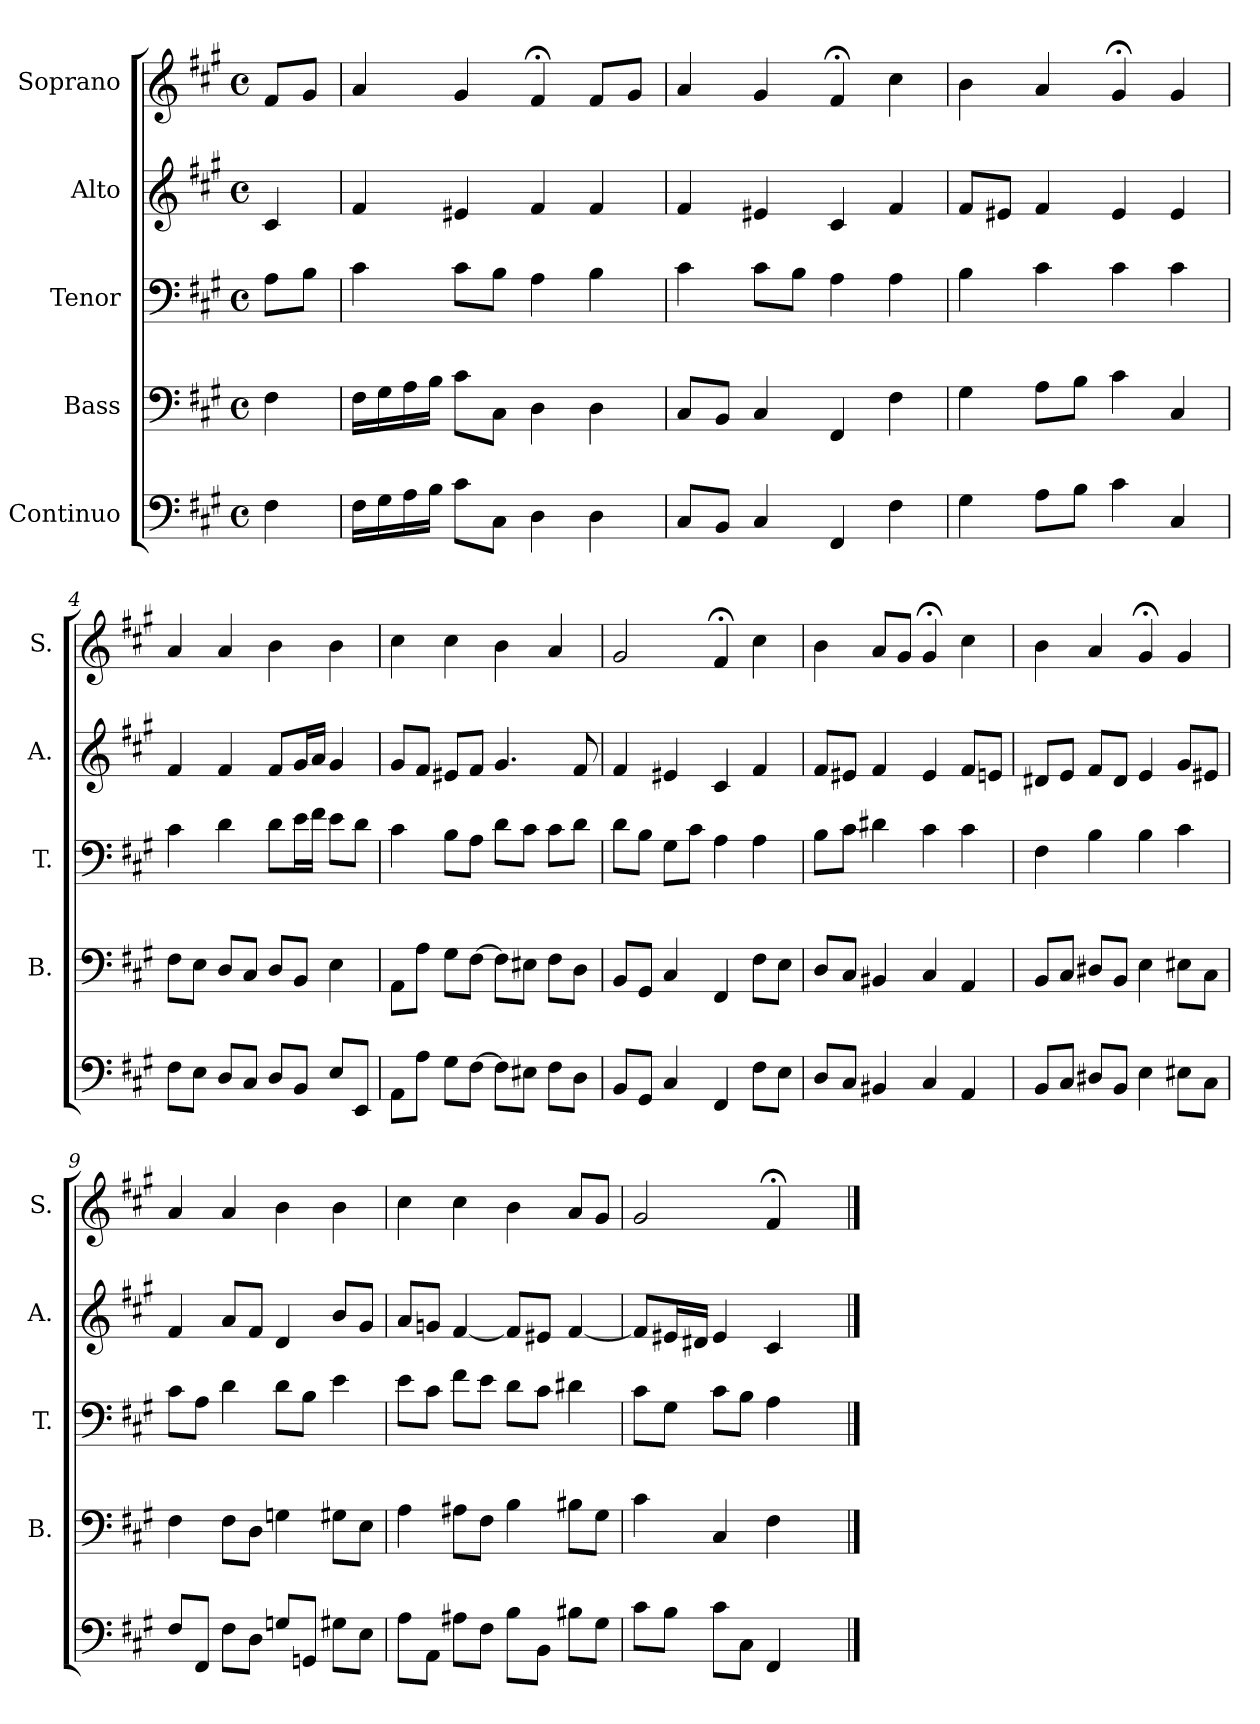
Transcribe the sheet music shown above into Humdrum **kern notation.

**kern	**kern	**kern	**kern	**kern
*part5	*part4	*part3	*part2	*part1
*staff5	*staff4	*staff3	*staff2	*staff1
*I"Continuo	*I"Bass	*I"Tenor	*I"Alto	*I"Soprano
*	*I'B.	*I'T.	*I'A.	*I'S.
*clefF4	*clefF4	*clefF4	*clefG2	*clefG2
*k[f#c#g#]	*k[f#c#g#]	*k[f#c#g#]	*k[f#c#g#]	*k[f#c#g#]
*f#:	*f#:	*f#:	*f#:	*f#:
*M4/4	*M4/4	*M4/4	*M4/4	*M4/4
*met(c)	*met(c)	*met(c)	*met(c)	*met(c)
=	=	=	=	=
4F#\	4F#\	8A\L	4c#/	8f#/L
.	.	8B\J	.	8g#/J
=1	=1	=1	=1	=1
16F#\LL	16F#\LL	4c#\	4f#/	4a/
16G#\	16G#\	.	.	.
16A\	16A\	.	.	.
16B\JJ	16B\JJ	.	.	.
8c#\L	8c#\L	8c#\L	4e#X/	4g#/
8C#\J	8C#\J	8B\J	.	.
4D\	4D\	4A\	4f#/	4f#;</
4D\	4D\	4B\	4f#/	8f#/L
.	.	.	.	8g#/J
=2	=2	=2	=2	=2
8C#/L	8C#/L	4c#\	4f#/	4a/
8BB/J	8BB/J	.	.	.
4C#/	4C#/	8c#\L	4e#X/	4g#/
.	.	8B\J	.	.
4FF#/	4FF#/	4A\	4c#/	4f#;</
4F#\	4F#\	4A\	4f#/	4cc#\
=3	=3	=3	=3	=3
4G#\	4G#\	4B\	8f#/L	4b\
.	.	.	8e#X/J	.
8A\L	8A\L	4c#\	4f#/	4a/
8B\J	8B\J	.	.	.
4c#\	4c#\	4c#\	4e#/	4g#;</
4C#/	4C#/	4c#\	4e#/	4g#/
!!LO:LB:g=z
=4	=4	=4	=4	=4
8F#\L	8F#\L	4c#\	4f#/	4a/
8E\J	8E\J	.	.	.
8D/L	8D/L	4d\	4f#/	4a/
8C#/J	8C#/J	.	.	.
8D/L	8D/L	8d\L	8f#/L	4b\
8BB/J	8BB/J	16e\L	16g#/L	.
.	.	16f#\JJ	16a/JJ	.
8E/L	4E\	8e\L	4g#/	4b\
8EE/J	.	8d\J	.	.
=5	=5	=5	=5	=5
8AA\L	8AA\L	4c#\	8g#/L	4cc#\
8A\J	8A\J	.	8f#/J	.
8G#\L	8G#\L	8B\L	8e#X/L	4cc#\
[8F#\J	[8F#\J	8A\J	8f#/J	.
8F#\L]	8F#\L]	8d\L	4.g#/	4b\
8E#X\J	8E#X\J	8c#\J	.	.
8F#\L	8F#\L	8c#\L	.	4a/
8D\J	8D\J	8d\J	8f#/	.
=6	=6	=6	=6	=6
8BB/L	8BB/L	8d\L	4f#/	2g#/
8GG#/J	8GG#/J	8B\J	.	.
4C#/	4C#/	8G#\L	4e#X/	.
.	.	8c#\J	.	.
4FF#/	4FF#/	4A\	4c#/	4f#;</
8F#\L	8F#\L	4A\	4f#/	4cc#\
8E\J	8E\J	.	.	.
=7	=7	=7	=7	=7
8D/L	8D/L	8B\L	8f#/L	4b\
8C#/J	8C#/J	8c#\J	8e#X/J	.
4BB#X/	4BB#X/	4d#X\	4f#/	8a/L
.	.	.	.	8g#/J
4C#/	4C#/	4c#\	4e#/	4g#;</
4AA/	4AA/	4c#\	8f#/L	4cc#\
.	.	.	8en/J	.
!!LO:LB:g=z
=8	=8	=8	=8	=8
8BB/L	8BB/L	4F#\	8d#X/L	4b\
8C#/J	8C#/J	.	8e/J	.
8D#X/L	8D#X/L	4B\	8f#/L	4a/
8BB/J	8BB/J	.	8d#/J	.
4E\	4E\	4B\	4e/	4g#;</
8E#X\L	8E#X\L	4c#\	8g#/L	4g#/
8C#\J	8C#\J	.	8e#X/J	.
=9	=9	=9	=9	=9
8F#/L	4F#\	8c#\L	4f#/	4a/
8FF#/J	.	8A\J	.	.
8F#\L	8F#\L	4d\	8a/L	4a/
8D\J	8D\J	.	8f#/J	.
8Gn/L	4Gn\	8d\L	4d/	4b\
8GGn/J	.	8B\J	.	.
8G#X\L	8G#X\L	4e\	8b/L	4b\
8E\J	8E\J	.	8g#/J	.
=10	=10	=10	=10	=10
8A\L	4A\	8e\L	8a/L	4cc#\
8AA\J	.	8c#\J	8gn/J	.
8A#X\L	8A#X\L	8f#\L	[4f#/	4cc#\
8F#\J	8F#\J	8e\J	.	.
8B\L	4B\	8d\L	8f#/L]	4b\
8BB\J	.	8c#\J	8e#X/J	.
8B#X\L	8B#X\L	4d#X\	[4f#/	8a/L
8G#\J	8G#\J	.	.	8g#/J
=11	=11	=11	=11	=11
8c#\L	4c#\	8c#\L	8f#/L]	2g#/
8B\J	.	8G#\J	16e#X/L	.
.	.	.	16d#X/JJ	.
8c#\L	4C#/	8c#\L	4e#/	.
8C#\J	.	8B\J	.	.
4FF#/	4F#\	4A\	4c#/	4f#;</
4ryy	4ryy	4ryy	4ryy	4ryy
==	==	==	==	==
*-	*-	*-	*-	*-
